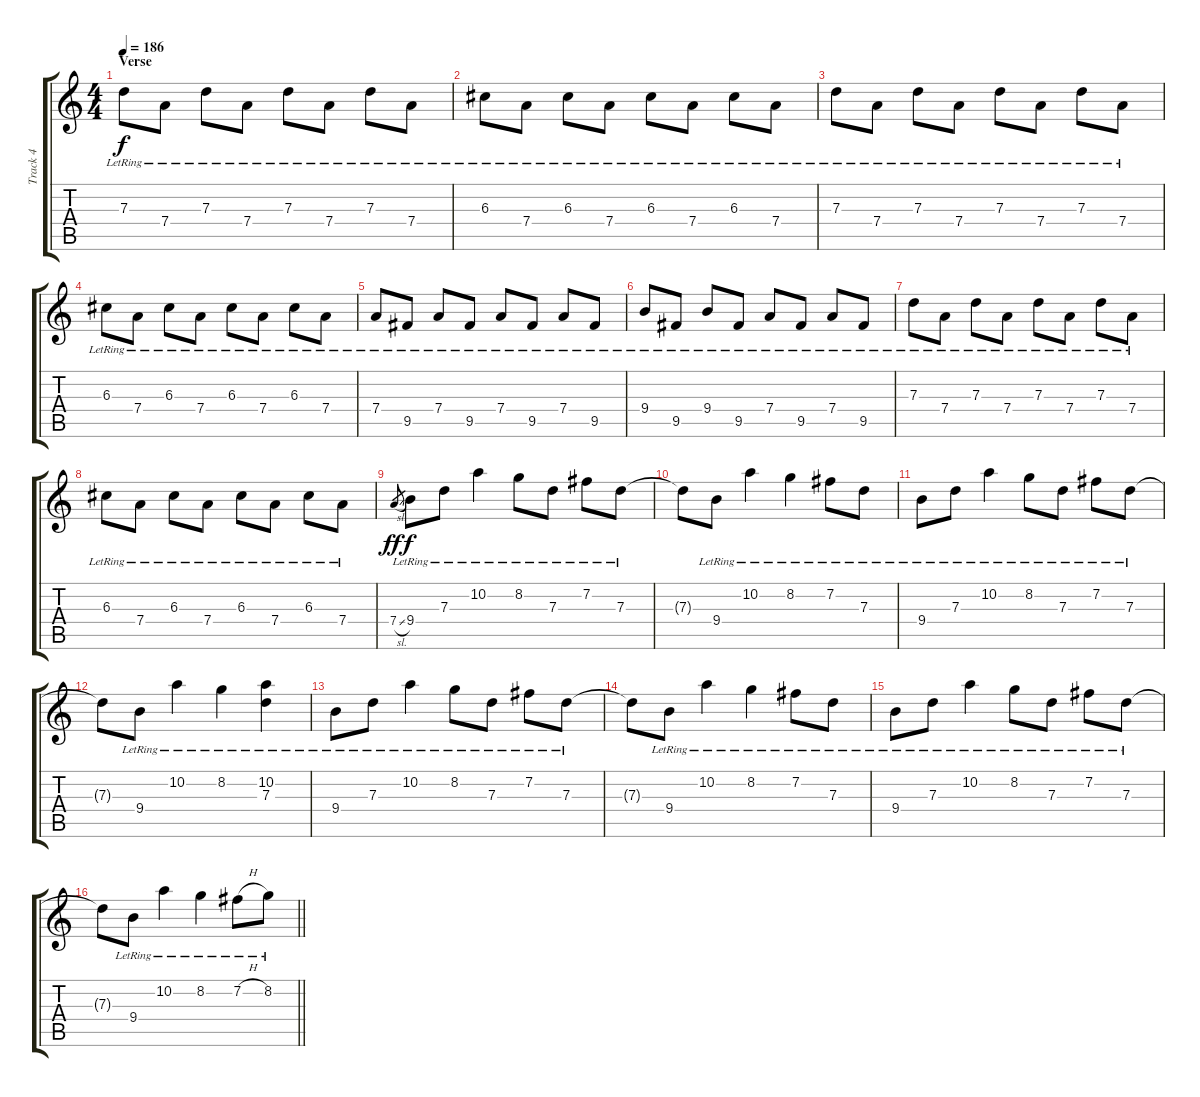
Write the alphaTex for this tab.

\track ("Track 4" "Track 4") {instrument electricguitarclean}
\staff {score tabs}
\tuning (E4 B3 G3 D3 A2 E2) {hide}
\ts (4 4)
\section ("" "Verse")
\tempo 186
\clef g2
\ks c
7.3{lr}.8{dy f} 7.4{lr}.8 7.3{lr}.8 7.4{lr}.8 7.3{lr}.8 7.4{lr}.8 7.3{lr}.8 7.4{lr}.8 |
6.3{lr}.8 7.4{lr}.8 6.3{lr}.8 7.4{lr}.8 6.3{lr}.8 7.4{lr}.8 6.3{lr}.8 7.4{lr}.8 |
7.3{lr}.8 7.4{lr}.8 7.3{lr}.8 7.4{lr}.8 7.3{lr}.8 7.4{lr}.8 7.3{lr}.8 7.4{lr}.8 |
6.3{lr}.8 7.4{lr}.8 6.3{lr}.8 7.4{lr}.8 6.3{lr}.8 7.4{lr}.8 6.3{lr}.8 7.4{lr}.8 |
7.4{lr}.8 9.5{lr}.8 7.4{lr}.8 9.5{lr}.8 7.4{lr}.8 9.5{lr}.8 7.4{lr}.8 9.5{lr}.8 |
9.4{lr}.8 9.5{lr}.8 9.4{lr}.8 9.5{lr}.8 7.4{lr}.8 9.5{lr}.8 7.4{lr}.8 9.5{lr}.8 |
7.3{lr}.8 7.4{lr}.8 7.3{lr}.8 7.4{lr}.8 7.3{lr}.8 7.4{lr}.8 7.3{lr}.8 7.4{lr}.8 |
6.3{lr}.8 7.4{lr}.8 6.3{lr}.8 7.4{lr}.8 6.3{lr}.8 7.4{lr}.8 6.3{lr}.8 7.4{lr}.8 |
7.4{sl}.8{gr dy ff} 9.4{lr}.8{dy f} 7.3{lr}.8 10.2{lr}.4 8.2{lr}.8 7.3{lr}.8 7.2{lr}.8 7.3{lr}.8 |
7.3{t}.8 9.4{lr}.8 10.2{lr}.4 8.2{lr}.4 7.2{lr}.8 7.3{lr}.8 |
9.4{lr}.8 7.3{lr}.8 10.2{lr}.4 8.2{lr}.8 7.3{lr}.8 7.2{lr}.8 7.3{lr}.8 |
7.3{t}.8 9.4{lr}.8 10.2{lr}.4 8.2{lr}.4 (10.2{lr} 7.3).4 |
9.4{lr}.8 7.3{lr}.8 10.2{lr}.4 8.2{lr}.8 7.3{lr}.8 7.2{lr}.8 7.3{lr}.8 |
7.3{t}.8 9.4{lr}.8 10.2{lr}.4 8.2{lr}.4 7.2{lr}.8 7.3{lr}.8 |
9.4{lr}.8 7.3{lr}.8 10.2{lr}.4 8.2{lr}.8 7.3{lr}.8 7.2{lr}.8 7.3{lr}.8 |
\barLineRight lightlight
7.3{t}.8 9.4{lr}.8 10.2{lr}.4 8.2{lr}.4 7.2{h lr}.8 8.2{ss lr}.8
